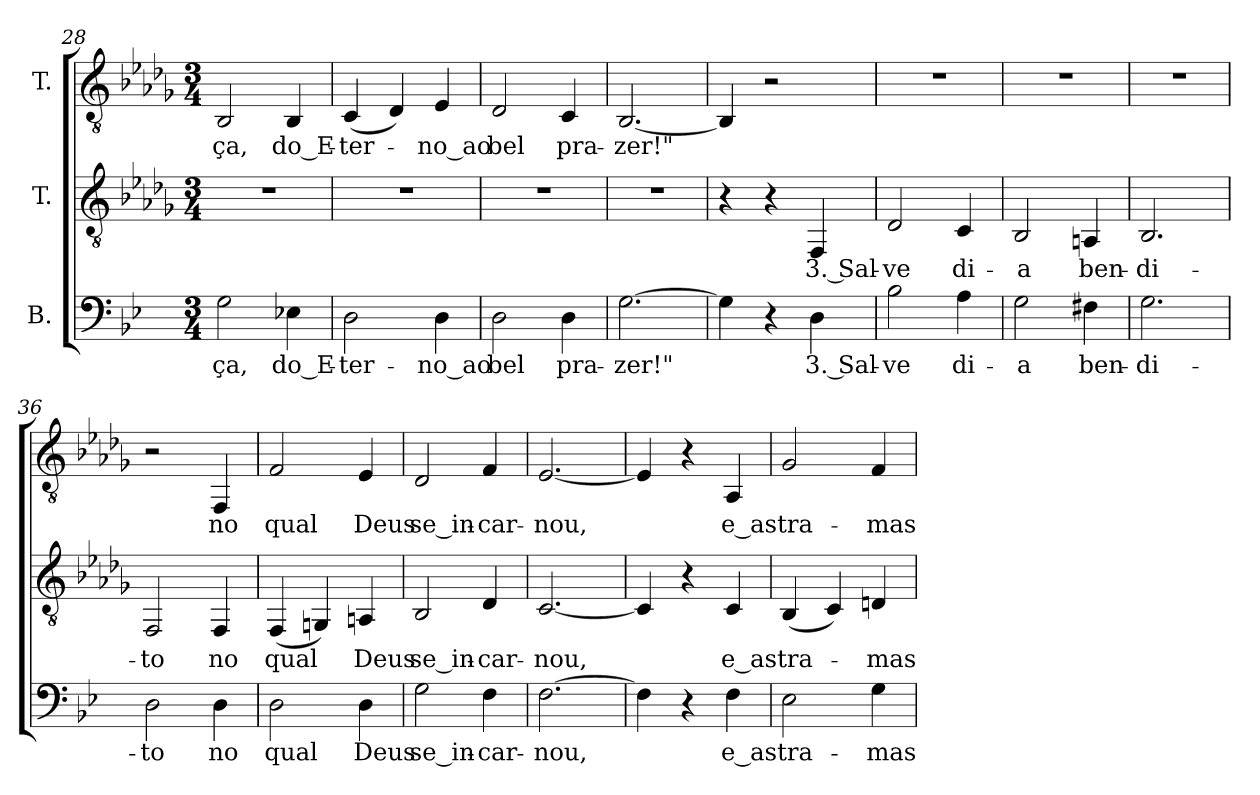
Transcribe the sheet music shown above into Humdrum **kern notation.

**kern	**text	**kern	**text	**kern	**text
*part3	*part3	*part2	*part2	*part1	*part1
*staff3	*staff3	*staff2	*staff2	*staff1	*staff1
*I"B.	*	*I"T.	*	*I"T.	*
*clefF4	*	*clefGv2	*	*clefGv2	*
*	*	*ITrd2c3	*	*ITrd2c3	*
*k[b-e-]	*	*k[b-e-]	*	*k[b-e-]	*
*g:	*	*g:	*	*g:	*
*M3/4	*	*M3/4	*	*M3/4	*
=28	=28	=28	=28	=28	=28
!	!LO:LY:b:color=#000000	!LO:N:vis=1	!	!	!
!	!	!	!	!	!LO:LY:b:color=#000000
2Gi\	-ça,	2.r	.	2GGi/	-ça,
!	!LO:LY:b:color=#000000	!	!	!	!
!	!	!	!	!	!LO:LY:b:color=#000000
4E-Xi\	do_E-	.	.	4GGi/	do_E-
=29	=29	=29	=29	=29	=29
!	!LO:LY:b:color=#000000	!LO:N:vis=1	!	!	!
!	!	!	!	!	!LO:LY:b:color=#000000
2Di\	-ter-	2.r	.	(4AAi/	-ter-
.	.	.	.	4BB-i/)	.
!	!LO:LY:b:color=#000000	!	!	!	!
!	!	!	!	!	!LO:LY:b:color=#000000
4Di\	-no_ao	.	.	4Ci/	-no_ao
!!LO:LB:g=z
=30	=30	=30	=30	=30	=30
!	!LO:LY:b:color=#000000	!LO:N:vis=1	!	!	!
!	!	!	!	!	!LO:LY:b:color=#000000
2Di\	bel	2.r	.	2BB-i/	bel
!	!LO:LY:b:color=#000000	!	!	!	!
!	!	!	!	!	!LO:LY:b:color=#000000
4Di\	pra-	.	.	4AAi/	pra-
=31	=31	=31	=31	=31	=31
!	!LO:LY:b:color=#000000	!LO:N:vis=1	!	!	!
!	!	!	!	!	!LO:LY:b:color=#000000
[2.Gi\	-zer!"	2.r	.	[2.GGi/	-zer!"
=32	=32	=32	=32	=32	=32
4Gi\]	.	4r	.	4GGi/]	.
4r	.	4r	.	2r	.
!	!LO:LY:b:color=#000000	!	!	!	!
!	!	!	!LO:LY:b:color=#000000	!	!
4Di\	3. Sal-	4DDi/	3. Sal-	.	.
=33	=33	=33	=33	=33	=33
!	!LO:LY:b:color=#000000	!	!	!	!
!	!	!	!LO:LY:b:color=#000000	!LO:N:vis=1	!
2B-i\	-ve	2BB-i/	-ve	2.r	.
!	!LO:LY:b:color=#000000	!	!	!	!
!	!	!	!LO:LY:b:color=#000000	!	!
4Ai\	di-	4AAi/	di-	.	.
=34	=34	=34	=34	=34	=34
!	!LO:LY:b:color=#000000	!	!	!	!
!	!	!	!LO:LY:b:color=#000000	!LO:N:vis=1	!
2Gi\	-a	2GGi/	-a	2.r	.
!	!LO:LY:b:color=#000000	!	!	!	!
!	!	!	!LO:LY:b:color=#000000	!	!
4F#Xi\	ben-	4FF#Xi/	ben-	.	.
=35	=35	=35	=35	=35	=35
!	!LO:LY:b:color=#000000	!	!	!	!
!	!	!	!LO:LY:b:color=#000000	!LO:N:vis=1	!
2.Gi\	-di-	2.GGi/	-di-	2.r	.
=36	=36	=36	=36	=36	=36
!	!LO:LY:b:color=#000000	!	!	!	!
!	!	!	!LO:LY:b:color=#000000	!	!
2Di\	-to	2DDi/	-to	2r	.
!	!LO:LY:b:color=#000000	!	!	!	!
!	!	!	!LO:LY:b:color=#000000	!	!
!	!	!	!	!	!LO:LY:b:color=#000000
4Di\	no	4DDi/	no	4DDi/	no
=37	=37	=37	=37	=37	=37
!	!LO:LY:b:color=#000000	!	!	!	!
!	!	!	!LO:LY:b:color=#000000	!	!
!	!	!	!	!	!LO:LY:b:color=#000000
2Di\	qual	(4DDi/	qual	2Di/	qual
.	.	4EEni/)	.	.	.
!	!LO:LY:b:color=#000000	!	!	!	!
!	!	!	!LO:LY:b:color=#000000	!	!
!	!	!	!	!	!LO:LY:b:color=#000000
4Di\	Deus	4FF#Xi/	Deus	4Ci/	Deus
=38	=38	=38	=38	=38	=38
!	!LO:LY:b:color=#000000	!	!	!	!
!	!	!	!LO:LY:b:color=#000000	!	!
!	!	!	!	!	!LO:LY:b:color=#000000
2Gi\	se_in-	2GGi/	se_in-	2BB-i/	se_in-
!	!LO:LY:b:color=#000000	!	!	!	!
!	!	!	!LO:LY:b:color=#000000	!	!
!	!	!	!	!	!LO:LY:b:color=#000000
4Fi\	-car-	4BB-i/	-car-	4Di/	-car-
=39	=39	=39	=39	=39	=39
!	!LO:LY:b:color=#000000	!	!	!	!
!	!	!	!LO:LY:b:color=#000000	!	!
!	!	!	!	!	!LO:LY:b:color=#000000
[2.Fi\	-nou,	[2.AAi/	-nou,	[2.Ci/	-nou,
!!LO:PB:g=z
=40	=40	=40	=40	=40	=40
4Fi\]	.	4AAi/]	.	4Ci/]	.
4r	.	4r	.	4r	.
!	!LO:LY:b:color=#000000	!	!	!	!
!	!	!	!LO:LY:b:color=#000000	!	!
!	!	!	!	!	!LO:LY:b:color=#000000
4Fi\	e_as	4AAi/	e_as	4FFi/	e_as
=41	=41	=41	=41	=41	=41
!	!LO:LY:b:color=#000000	!	!	!	!
!	!	!	!LO:LY:b:color=#000000	!	!
!	!	!	!	!	!LO:LY:b:color=#000000
2E-i\	tra-	(4GGi/	tra-	2E-i/	tra-
.	.	4AAi/)	.	.	.
!	!LO:LY:b:color=#000000	!	!	!	!
!	!	!	!LO:LY:b:color=#000000	!	!
!	!	!	!	!	!LO:LY:b:color=#000000
4Gi\	-mas	4BBni/	-mas	4Di/	-mas
=	=	=	=	=	=
*-	*-	*-	*-	*-	*-
